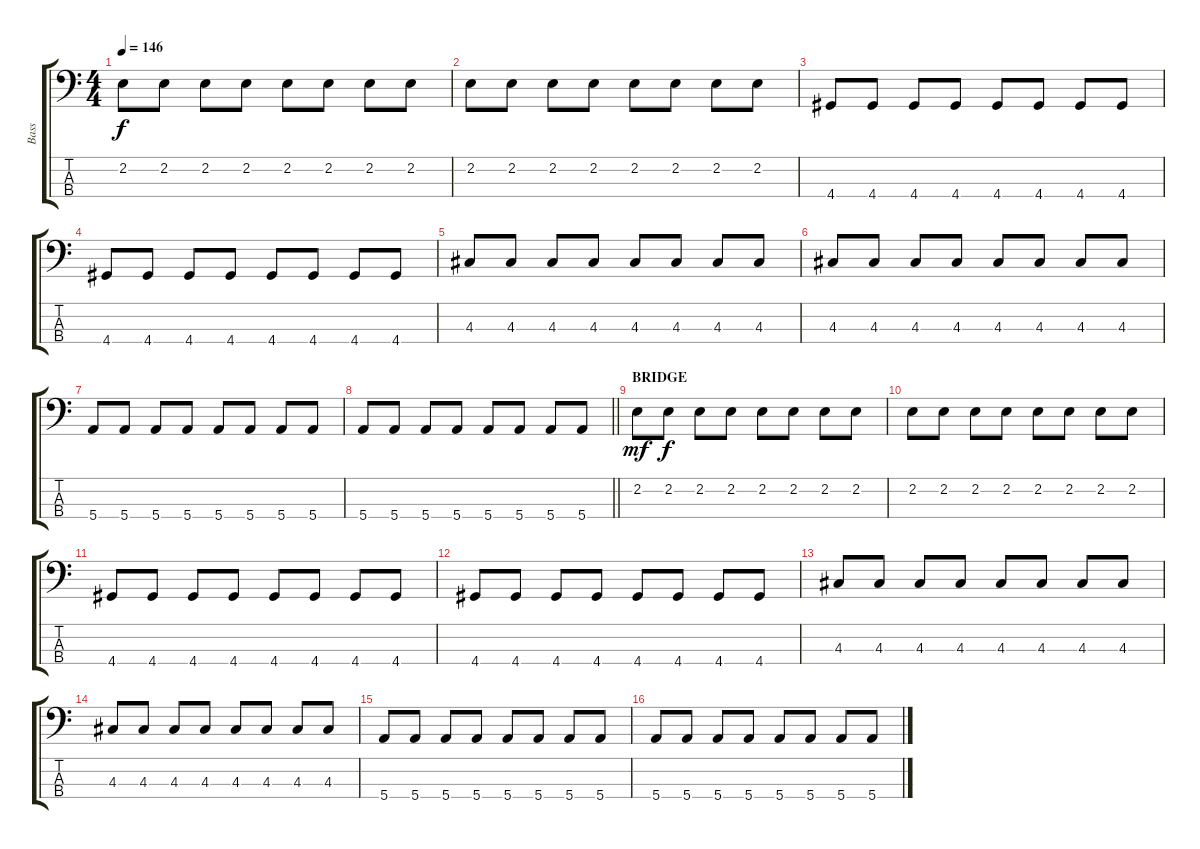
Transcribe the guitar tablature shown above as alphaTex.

\track ("Bass" "Bass") {instrument electricbassfinger}
\staff {score tabs}
\tuning (G2 D2 A1 E1) {hide}
\ts (4 4)
\tempo 146
\clef f4
\ks c
2.2.8{dy f} 2.2.8 2.2.8 2.2.8 2.2.8 2.2.8 2.2.8 2.2.8 |
2.2.8 2.2.8 2.2.8 2.2.8 2.2.8 2.2.8 2.2.8 2.2.8 |
4.4.8 4.4.8 4.4.8 4.4.8 4.4.8 4.4.8 4.4.8 4.4.8 |
4.4.8 4.4.8 4.4.8 4.4.8 4.4.8 4.4.8 4.4.8 4.4.8 |
4.3.8 4.3.8 4.3.8 4.3.8 4.3.8 4.3.8 4.3.8 4.3.8 |
4.3.8 4.3.8 4.3.8 4.3.8 4.3.8 4.3.8 4.3.8 4.3.8 |
5.4.8 5.4.8 5.4.8 5.4.8 5.4.8 5.4.8 5.4.8 5.4.8 |
\barLineRight lightlight
5.4.8 5.4.8 5.4.8 5.4.8 5.4.8 5.4.8 5.4.8 5.4.8 |
\section ("" "BRIDGE")
2.2.8{dy mf} 2.2.8{dy f} 2.2.8 2.2.8 2.2.8 2.2.8 2.2.8 2.2.8 |
2.2.8 2.2.8 2.2.8 2.2.8 2.2.8 2.2.8 2.2.8 2.2.8 |
4.4.8 4.4.8 4.4.8 4.4.8 4.4.8 4.4.8 4.4.8 4.4.8 |
4.4.8 4.4.8 4.4.8 4.4.8 4.4.8 4.4.8 4.4.8 4.4.8 |
4.3.8 4.3.8 4.3.8 4.3.8 4.3.8 4.3.8 4.3.8 4.3.8 |
4.3.8 4.3.8 4.3.8 4.3.8 4.3.8 4.3.8 4.3.8 4.3.8 |
5.4.8 5.4.8 5.4.8 5.4.8 5.4.8 5.4.8 5.4.8 5.4.8 |
5.4.8 5.4.8 5.4.8 5.4.8 5.4.8 5.4.8 5.4.8 5.4.8
